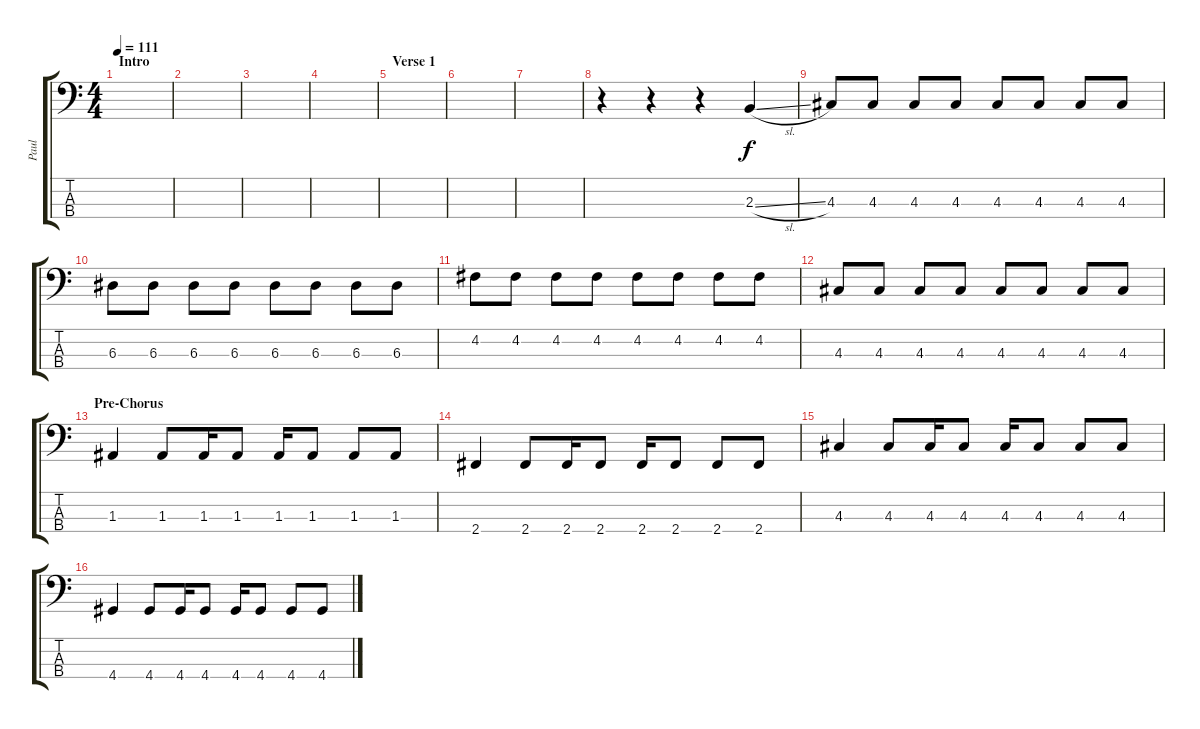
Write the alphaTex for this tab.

\track ("Paul" "Paul") {instrument acousticguitarnylon}
\staff {score tabs}
\tuning (G2 D2 A1 E1) {hide}
\ts (4 4)
\section ("" "Intro")
\tempo 111
\clef f4
\ks c
|
|
|
|
\section ("" "Verse 1")
|
|
|
r.4 r.4 r.4 2.3{sl}.4 |
4.3.8 4.3.8 4.3.8 4.3.8 4.3.8 4.3.8 4.3.8 4.3.8 |
6.3.8 6.3.8 6.3.8 6.3.8 6.3.8 6.3.8 6.3.8 6.3.8 |
4.2.8 4.2.8 4.2.8 4.2.8 4.2.8 4.2.8 4.2.8 4.2.8 |
4.3.8 4.3.8 4.3.8 4.3.8 4.3.8 4.3.8 4.3.8 4.3.8 |
\section ("" "Pre-Chorus")
1.3.4 1.3.8 1.3.16 1.3.8 1.3.16 1.3.8 1.3.8 1.3.8 |
2.4.4 2.4.8 2.4.16 2.4.8 2.4.16 2.4.8 2.4.8 2.4.8 |
4.3.4 4.3.8 4.3.16 4.3.8 4.3.16 4.3.8 4.3.8 4.3.8 |
4.4.4 4.4.8 4.4.16 4.4.8 4.4.16 4.4.8 4.4.8 4.4.8
